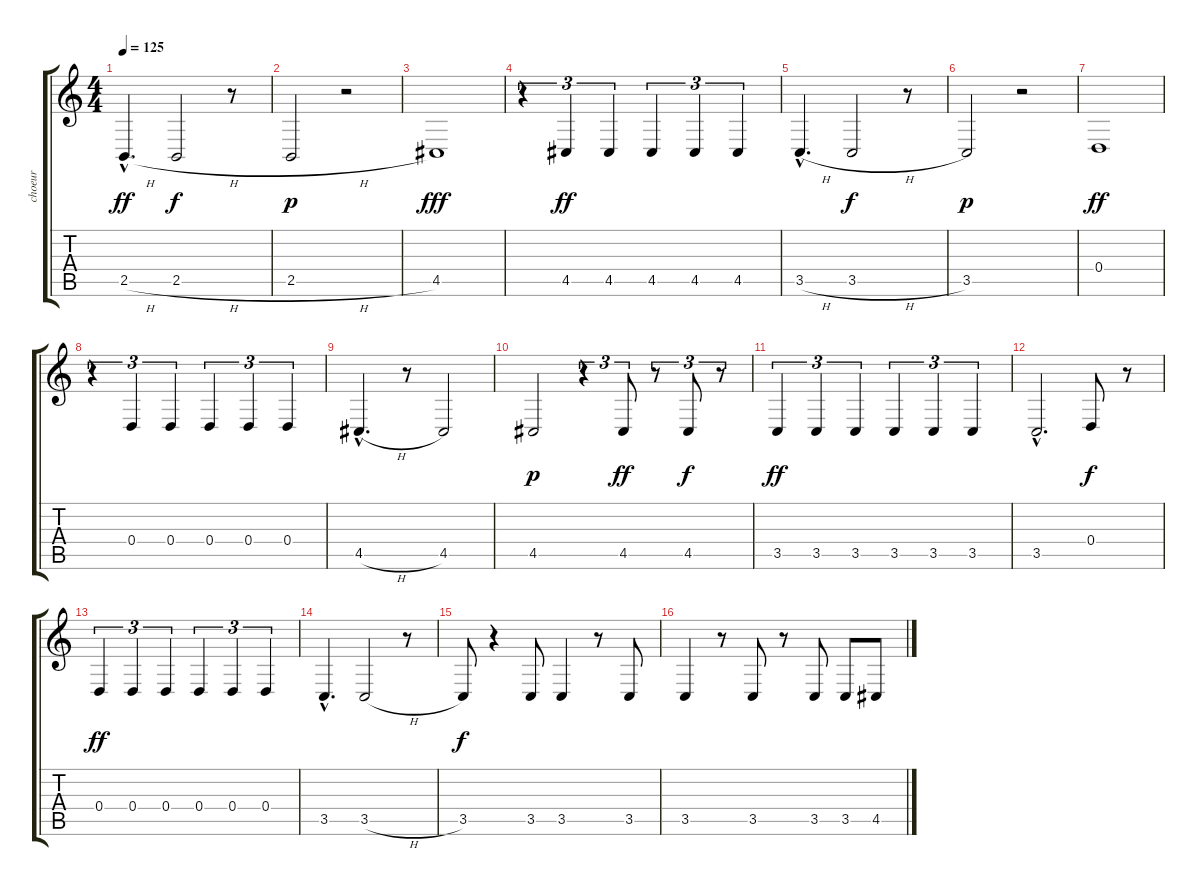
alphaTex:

\track ("choeur" "choeur") {instrument blownbottle}
\staff {score tabs}
\tuning (E4 B3 G3 D3 A2 E2) {hide}
\ts (4 4)
\tempo 125
\clef g2
\ks c
2.5{h hac}.4{d dy ff} 2.5{h}.2{dy f} r.8 |
2.5{h}.2{dy p} r.2 |
4.5.1{dy fff} |
r.4{tu (3 2)} 4.5.4{tu (3 2) dy ff} 4.5.4{tu (3 2)} 4.5.4{tu (3 2)} 4.5.4{tu (3 2)} 4.5.4{tu (3 2)} |
3.5{h hac}.4{d} 3.5{h}.2{dy f} r.8 |
3.5.2{dy p} r.2 |
0.4.1{dy ff} |
r.4{tu (3 2)} 0.4.4{tu (3 2)} 0.4.4{tu (3 2)} 0.4.4{tu (3 2)} 0.4.4{tu (3 2)} 0.4.4{tu (3 2)} |
4.5{h hac}.4{d} r.8 4.5.2 |
4.5.2{dy p} r.4{tu (3 2)} 4.5.8{tu (3 2) dy ff} r.8{tu (3 2)} 4.5.8{tu (3 2) dy f} r.8{tu (3 2)} |
3.5.4{tu (3 2) dy ff} 3.5.4{tu (3 2)} 3.5.4{tu (3 2)} 3.5.4{tu (3 2)} 3.5.4{tu (3 2)} 3.5.4{tu (3 2)} |
3.5{hac}.2{d} 0.4.8{dy f} r.8 |
0.4.4{tu (3 2) dy ff} 0.4.4{tu (3 2)} 0.4.4{tu (3 2)} 0.4.4{tu (3 2)} 0.4.4{tu (3 2)} 0.4.4{tu (3 2)} |
3.5{hac}.4{d} 3.5{h}.2 r.8 |
3.5.8{dy f} r.4 3.5.8 3.5.4 r.8 3.5.8 |
3.5.4 r.8 3.5.8 r.8 3.5.8 3.5.8 4.5{h}.8
